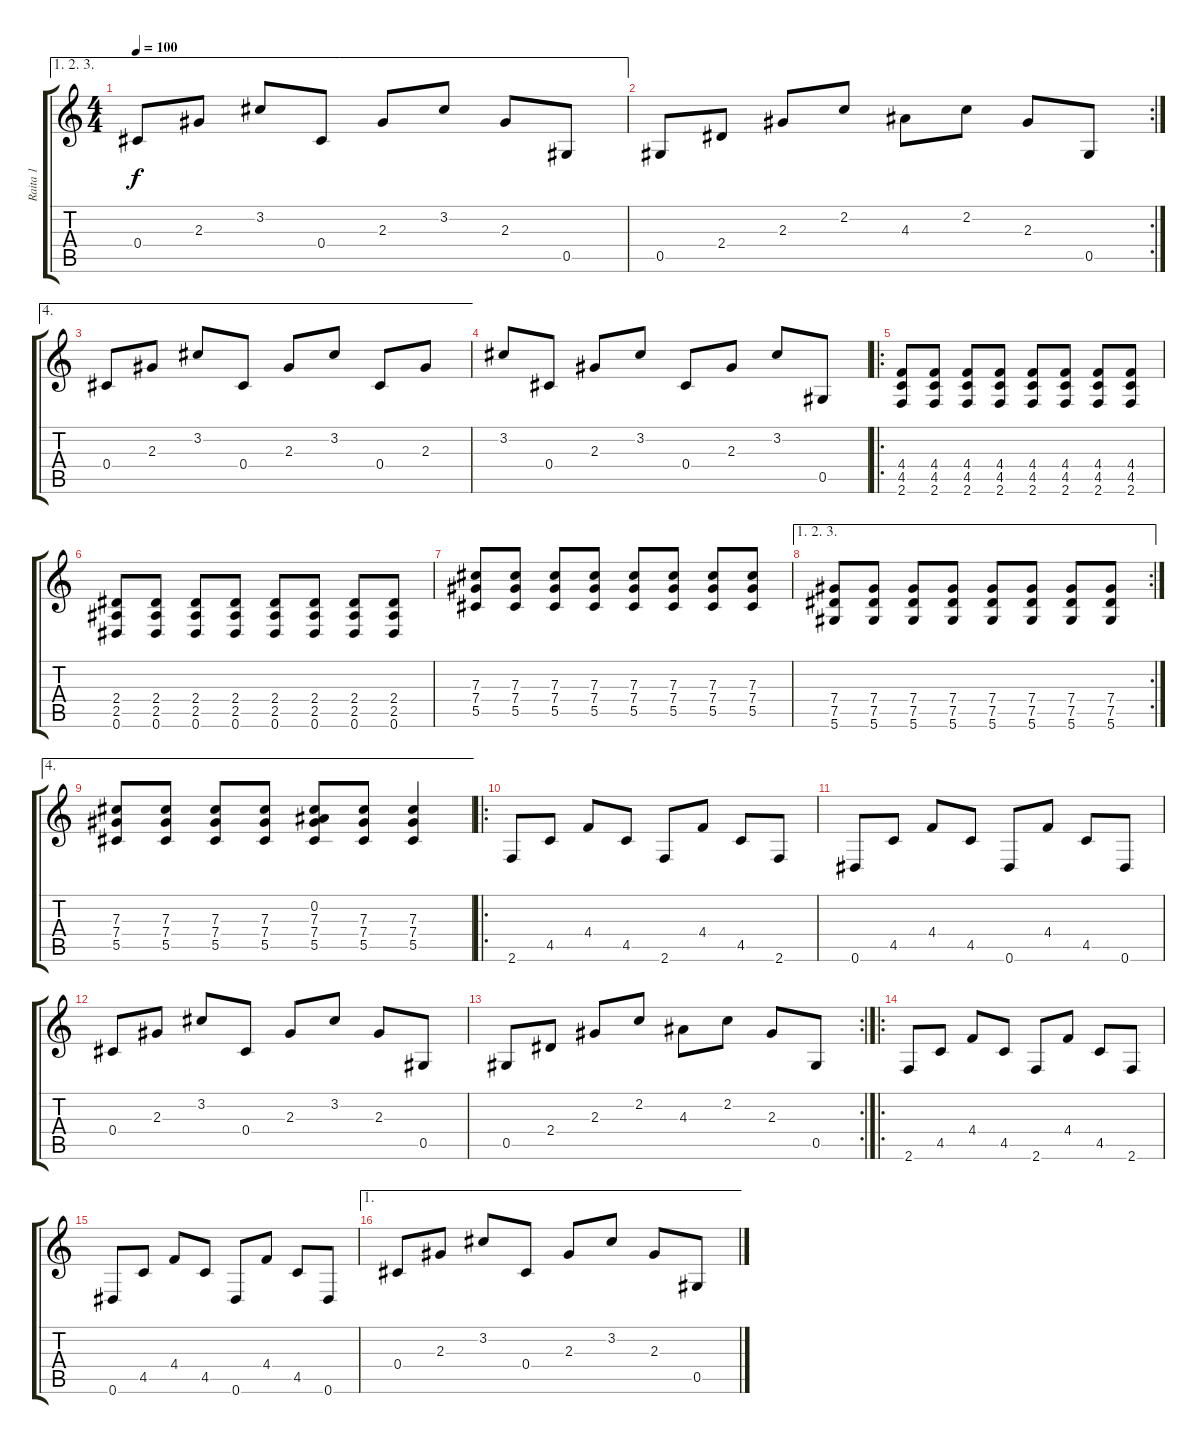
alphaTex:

\track ("Raita 1" "Raita 1") {instrument electricguitarclean}
\staff {score tabs}
\tuning (Eb4 Bb3 Gb3 Db3 Ab2 Eb2) {hide}
\ae (1 2 3)
\ts (4 4)
\tempo 100
\clef g2
\ks c
0.4.8{dy f} 2.3.8 3.2.8 0.4.8 2.3.8 3.2.8 2.3.8 0.5.8 |
\rc 2
0.5.8 2.4.8 2.3.8 2.2.8 4.3.8 2.2.8 2.3.8 0.5.8 |
\ae 4
0.4.8 2.3.8 3.2.8 0.4.8 2.3.8 3.2.8 0.4.8 2.3.8 |
3.2.8 0.4.8 2.3.8 3.2.8 0.4.8 2.3.8 3.2.8 0.5.8 |
\ro
(4.4 4.5 2.6).8{instrument distortionguitar} (4.4 4.5 2.6).8 (4.4 4.5 2.6).8 (4.4 4.5 2.6).8 (4.4 4.5 2.6).8 (4.4 4.5 2.6).8 (4.4 4.5 2.6).8 (4.4 4.5 2.6).8 |
(2.4 2.5 0.6).8 (2.4 2.5 0.6).8 (2.4 2.5 0.6).8 (2.4 2.5 0.6).8 (2.4 2.5 0.6).8 (2.4 2.5 0.6).8 (2.4 2.5 0.6).8 (2.4 2.5 0.6).8 |
(7.3 7.4 5.5).8 (7.3 7.4 5.5).8 (7.3 7.4 5.5).8 (7.3 7.4 5.5).8 (7.3 7.4 5.5).8 (7.3 7.4 5.5).8 (7.3 7.4 5.5).8 (7.3 7.4 5.5).8 |
\ae (1 2 3)
\rc 2
(7.4 7.5 5.6).8 (7.4 7.5 5.6).8 (7.4 7.5 5.6).8 (7.4 7.5 5.6).8 (7.4 7.5 5.6).8 (7.4 7.5 5.6).8 (7.4 7.5 5.6).8 (7.4 7.5 5.6).8 |
\ae 4
(7.3 7.4 5.5).8 (7.3 7.4 5.5).8 (7.3 7.4 5.5).8 (7.3 7.4 5.5).8 (0.2 7.3 7.4 5.5).8 (7.3 7.4 5.5).8 (7.3 7.4 5.5).4 |
\ro
2.6.8{instrument electricguitarclean} 4.5.8 4.4.8 4.5.8 2.6.8 4.4.8 4.5.8 2.6.8 |
0.6.8 4.5.8 4.4.8 4.5.8 0.6.8 4.4.8 4.5.8 0.6.8 |
0.4.8 2.3.8 3.2.8 0.4.8 2.3.8 3.2.8 2.3.8 0.5.8 |
\rc 2
0.5.8 2.4.8 2.3.8 2.2.8 4.3.8 2.2.8 2.3.8 0.5.8 |
\ro
2.6.8 4.5.8 4.4.8 4.5.8 2.6.8 4.4.8 4.5.8 2.6.8 |
0.6.8 4.5.8 4.4.8 4.5.8 0.6.8 4.4.8 4.5.8 0.6.8 |
\ae 1
0.4.8 2.3.8 3.2.8 0.4.8 2.3.8 3.2.8 2.3.8 0.5.8
